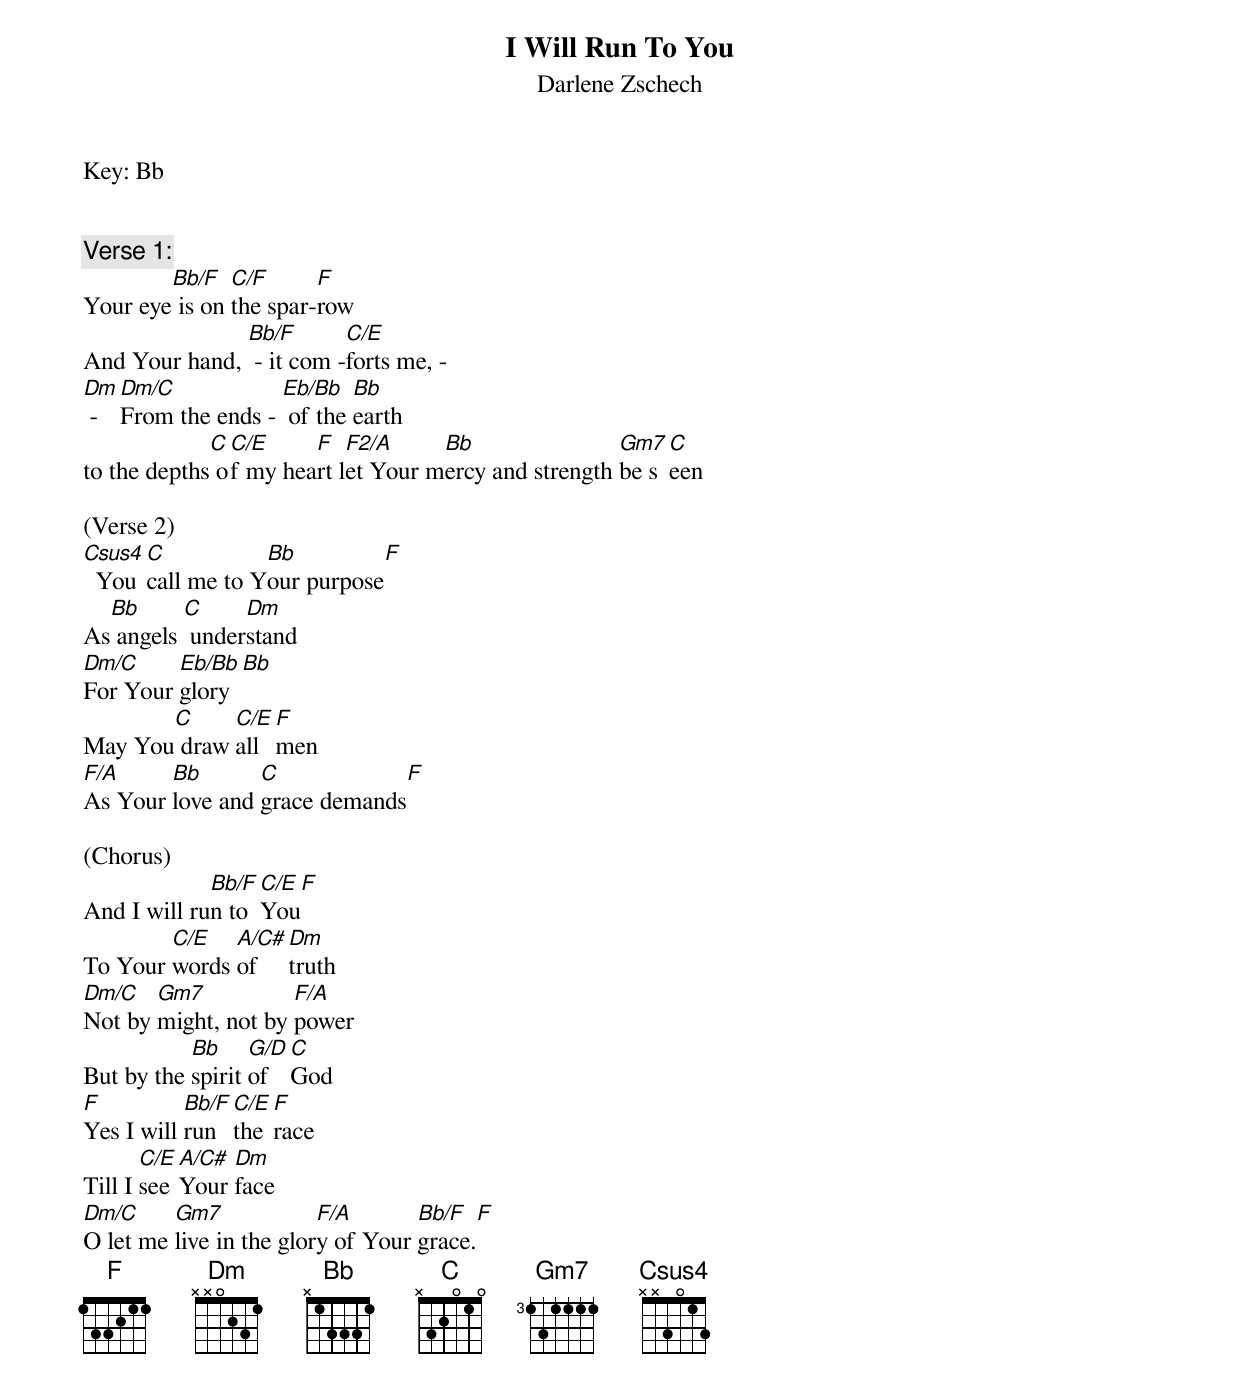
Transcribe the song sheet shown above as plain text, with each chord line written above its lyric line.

I Will Run To You
Darlene Zschech
Key: Bb


Verse 1:
        Bb/F   C/F      F
Your eye is on the spar-row
               Bb/F       C/E
And Your hand,  - it com -forts me, -
Dm Dm/C            Eb/Bb   Bb
 - From the ends -  of the earth
             C C/E     F   F2/A     Bb                Gm7 C
to the depths of my heart let Your mercy and strength be seen

(Verse 2)
Csus4 C           Bb          F
  You call me to Your purpose
  Bb      C     Dm
As angels  understand
Dm/C     Eb/Bb Bb
For Your glory
       C     C/E F
May You draw all men
F/A     Bb       C            F
As Your love and grace demands

(Chorus)
             Bb/F C/E F
And I will run to You
        C/E   A/C#  Dm
To Your words of    truth
Dm/C   Gm7           F/A
Not by might, not by power
           Bb     G/D  C
But by the spirit of   God
F          Bb/F C/E F
Yes I will run  the race
       C/E A/C# Dm
Till I see Your face
Dm/C     Gm7             F/A       Bb/F   F
O let me live in the glory of Your grace.
